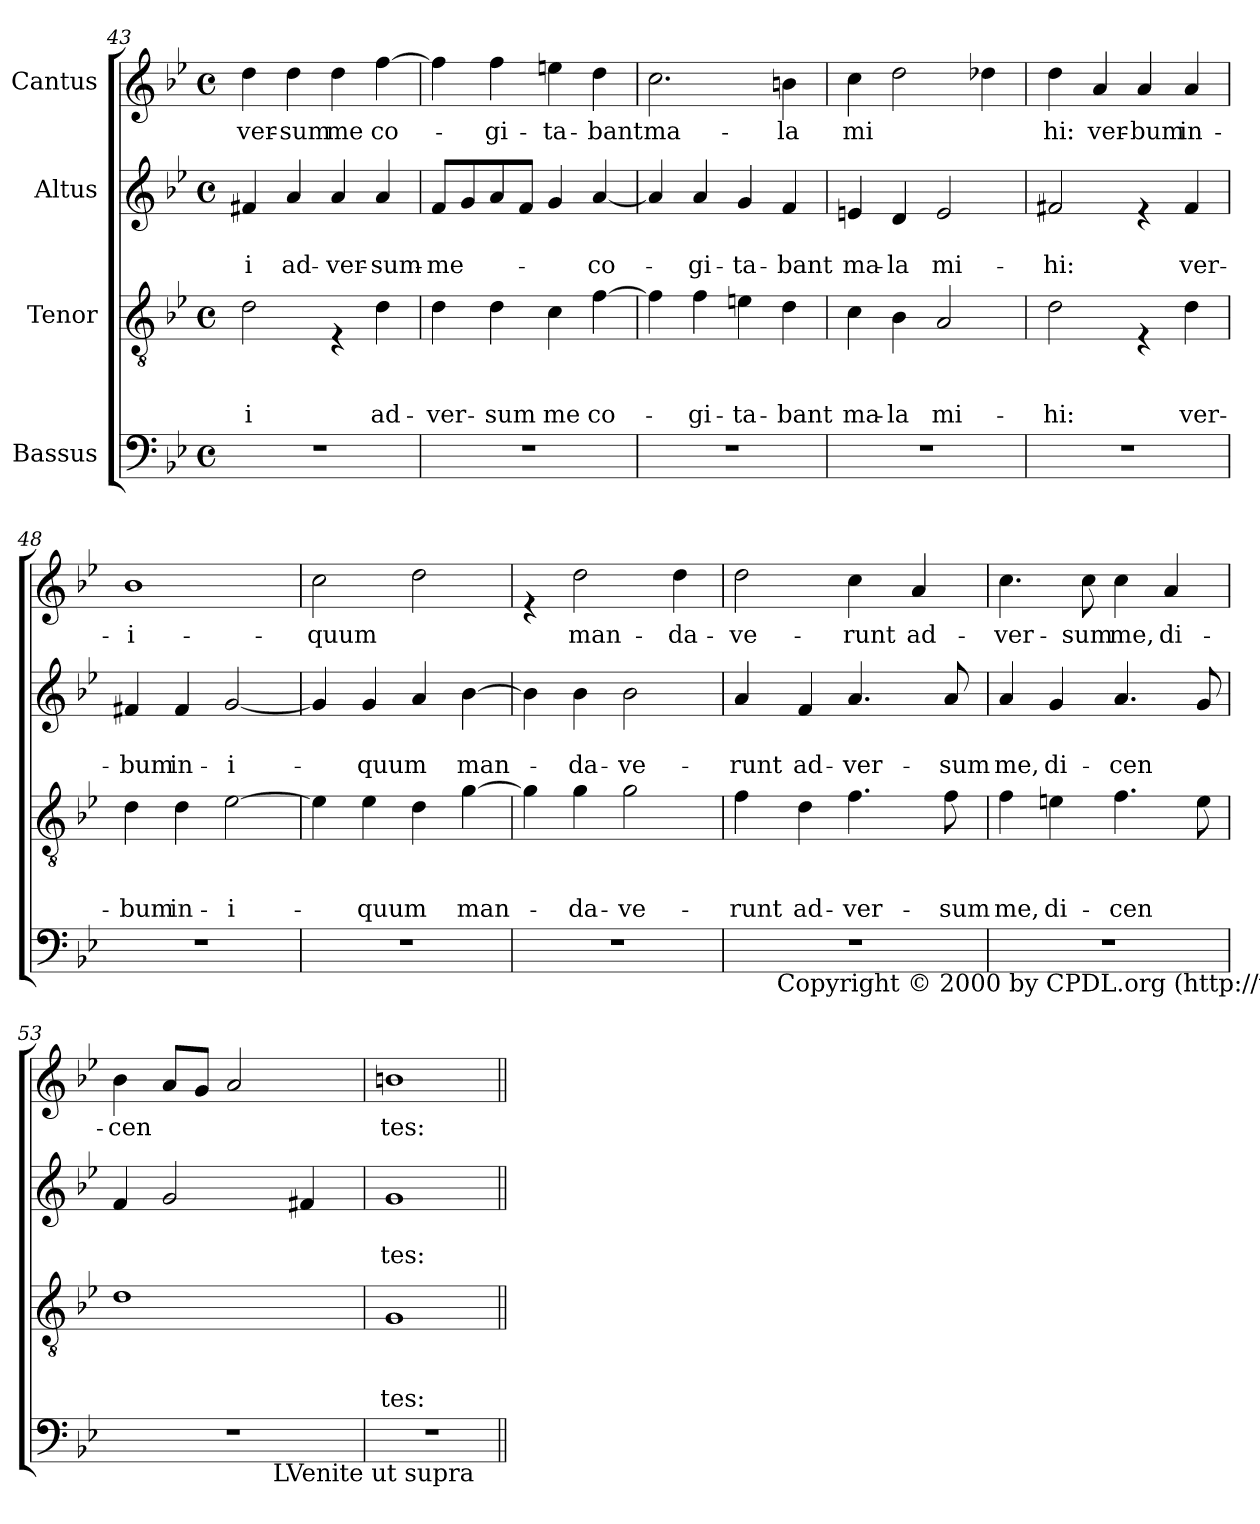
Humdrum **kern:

**kern	**kern	**text	**text	**text	**kern	**text	**text	**kern	**text
*part4	*part3	*part3	*part3	*part3	*part2	*part2	*part2	*part1	*part1
*staff4	*staff3	*staff3	*staff3	*staff3	*staff2	*staff2	*staff2	*staff1	*staff1
*I"Bassus	*I"Tenor	*	*	*	*I"Altus	*	*	*I"Cantus	*
*clefF4	*clefGv2	*	*	*	*clefG2	*	*	*clefG2	*
*k[b-e-]	*k[b-e-]	*	*	*	*k[b-e-]	*	*	*k[b-e-]	*
*B-:	*B-:	*	*	*	*B-:	*	*	*B-:	*
*M4/4	*M4/4	*	*	*	*M4/4	*	*	*M4/4	*
*met(c)	*met(c)	*	*	*	*met(c)	*	*	*met(c)	*
=43	=43	=43	=43	=43	=43	=43	=43	=43	=43
!	!	!	!	!LO:LY:b	!	!	!LO:LY:b	!	!LO:LY:b
1r	2d\	.	.	-i	4f#X/	.	-i	4dd\	-ver-
!	!	!	!	!	!	!	!LO:LY:b	!	!LO:LY:b
.	.	.	.	.	4a/	.	ad-	4dd\	-sum
!	!	!	!	!	!	!	!LO:LY:b	!	!LO:LY:b
.	4rE	.	.	.	4a/	.	-ver-	4dd\	me
!	!	!	!	!LO:LY:b	!	!	!LO:LY:b	!	!LO:LY:b
.	4d\	.	.	ad-	4a/	.	-sum-	[>4ff\	co-
=44	=44	=44	=44	=44	=44	=44	=44	=44	=44
!	!	!	!	!LO:LY:b	!	!	!LO:LY:b	!	!
1r	4d\	.	.	-ver-	8f/L	.	-me-	4ff\]	.
.	.	.	.	.	8g/	.	.	.	.
!	!	!	!	!LO:LY:b	!	!	!	!	!LO:LY:b
.	4d\	.	.	-sum	8a/	.	.	4ff\	-gi-
.	.	.	.	.	8f/J	.	.	.	.
!	!	!	!	!LO:LY:b	!	!	!	!	!LO:LY:b
.	4c\	.	.	me	4g/	.	.	4een\	-ta-
!	!	!	!	!LO:LY:b	!	!	!LO:LY:b	!	!LO:LY:b
.	[>4f\	.	.	co-	[<4a/	.	-co-	4dd\	-bant
!!LO:LB:g=z
=45	=45	=45	=45	=45	=45	=45	=45	=45	=45
!	!	!	!	!	!	!	!	!	!LO:LY:b
1r	4f\]	.	.	.	4a/]	.	.	2.cc\	ma-
!	!	!	!	!LO:LY:b	!	!	!LO:LY:b	!	!
.	4f\	.	.	-gi-	4a/	.	-gi-	.	.
!	!	!	!	!LO:LY:b	!	!	!LO:LY:b	!	!
.	4en\	.	.	-ta-	4g/	.	-ta-	.	.
!	!	!	!	!LO:LY:b	!	!	!LO:LY:b	!	!LO:LY:b
.	4d\	.	.	-bant	4f/	.	-bant	4bn\	-la
=46	=46	=46	=46	=46	=46	=46	=46	=46	=46
!	!	!	!	!LO:LY:b	!	!	!LO:LY:b	!	!LO:LY:b
1r	4c\	.	.	ma-	4en/	.	ma-	4cc\	mi
!	!	!	!	!LO:LY:b	!	!	!LO:LY:b	!	!
.	4B-\	.	.	-la	4d/	.	-la	2dd\	.
!	!	!	!	!LO:LY:b	!	!	!LO:LY:b	!	!
.	2A/	.	.	mi-	2e/	.	mi-	.	.
.	.	.	.	.	.	.	.	4dd-X\	.
=47	=47	=47	=47	=47	=47	=47	=47	=47	=47
!	!	!	!	!LO:LY:b	!	!	!LO:LY:b	!	!LO:LY:b
1r	2d\	.	.	-hi:	2f#X/	.	-hi:	4dd\	hi:
!	!	!	!	!	!	!	!	!	!LO:LY:b
.	.	.	.	.	.	.	.	4a/	ver-
!	!	!	!	!	!	!	!	!	!LO:LY:b
.	4rE	.	.	.	4re	.	.	4a/	-bum
!	!	!	!	!LO:LY:b	!	!	!LO:LY:b	!	!LO:LY:b
.	4d\	.	.	ver-	4f#/	.	ver-	4a/	in-
=48	=48	=48	=48	=48	=48	=48	=48	=48	=48
!	!	!	!	!LO:LY:b	!	!	!LO:LY:b	!	!LO:LY:b
1r	4d\	.	.	-bum	4f#X/	.	-bum	1b-	-i-
!	!	!	!	!LO:LY:b	!	!	!LO:LY:b	!	!
.	4d\	.	.	in-	4f#/	.	in-	.	.
!	!	!	!	!LO:LY:b	!	!	!LO:LY:b	!	!
.	[>2e-\	.	.	-i-	[<2g/	.	-i-	.	.
=49	=49	=49	=49	=49	=49	=49	=49	=49	=49
!	!	!	!	!	!	!	!	!	!LO:LY:b
1r	4e-\]	.	.	.	4g/]	.	.	2cc\	-quum
!	!	!	!	!LO:LY:b	!	!	!LO:LY:b	!	!
.	4e-\	.	.	-quum	4g/	.	-quum	.	.
.	4d\	.	.	.	4a/	.	.	2dd\	.
!	!	!	!	!LO:LY:b	!	!	!LO:LY:b	!	!
.	[>4g\	.	.	man-	[>4b-\	.	man-	.	.
!!LO:LB:g=z
=50	=50	=50	=50	=50	=50	=50	=50	=50	=50
1r	4g\]	.	.	.	4b-\]	.	.	4re	.
!	!	!	!	!LO:LY:b	!	!	!LO:LY:b	!	!LO:LY:b
.	4g\	.	.	-da-	4b-\	.	-da-	2dd\	man-
!	!	!	!	!LO:LY:b	!	!	!LO:LY:b	!	!
.	2g\	.	.	-ve-	2b-\	.	-ve-	.	.
!	!	!	!	!	!	!	!	!	!LO:LY:b
.	.	.	.	.	.	.	.	4dd\	-da-
=51	=51	=51	=51	=51	=51	=51	=51	=51	=51
!	!	!	!	!LO:LY:b	!	!	!LO:LY:b	!	!LO:LY:b
*^	*	*	*	*	*	*	*	*	*
1r	8.ryy	4f\	.	.	-runt	4a/	.	-runt	2dd\	-ve-
!	!LO:TX:b:t=Copyright © 2000 by CPDL.org (http&colon;//ww.cpdl.org)	!	!	!	!	!	!	!	!	!
.	2ryy	.	.	.	.	.	.	.	.	.
!	!	!	!	!	!LO:LY:b	!	!	!LO:LY:b	!	!
.	.	4d\	.	.	ad-	4f/	.	ad-	.	.
!	!	!	!	!	!LO:LY:b	!	!	!LO:LY:b	!	!LO:LY:b
.	.	4.f\	.	.	-ver-	4.a/	.	-ver-	4cc\	-runt
.	4ryy	.	.	.	.	.	.	.	.	.
!	!	!	!	!	!	!	!	!	!	!LO:LY:b
.	.	.	.	.	.	.	.	.	4a/	ad-
!	!	!	!	!	!LO:LY:b	!	!	!LO:LY:b	!	!
.	.	8f\	.	.	-sum	8a/	.	-sum	.	.
.	16ryy	.	.	.	.	.	.	.	.	.
=52	=52	=52	=52	=52	=52	=52	=52	=52	=52	=52
!	!	!	!	!	!LO:LY:b	!	!	!LO:LY:b	!	!LO:LY:b
*v	*v	*	*	*	*	*	*	*	*	*
1r	4f\	.	.	me,	4a/	.	me,	4.cc\	-ver-
!	!	!	!	!LO:LY:b	!	!	!LO:LY:b	!	!
.	4en\	.	.	di-	4g/	.	di-	.	.
!	!	!	!	!	!	!	!	!	!LO:LY:b
.	.	.	.	.	.	.	.	8cc\	-sum
!	!	!	!	!LO:LY:b	!	!	!LO:LY:b	!	!LO:LY:b
.	4.f\	.	.	-cen	4.a/	.	-cen	4cc\	me,
!	!	!	!	!	!	!	!	!	!LO:LY:b
.	.	.	.	.	.	.	.	4a/	di-
.	8e\	.	.	.	8g/	.	.	.	.
=53	=53	=53	=53	=53	=53	=53	=53	=53	=53
!	!	!	!	!	!	!	!	!	!LO:LY:b
*^	*	*	*	*	*	*	*	*	*
1r	2ryy	1d	.	.	.	4f/	.	.	4b-\	-cen
.	.	.	.	.	.	2g/	.	.	8a/L	.
.	.	.	.	.	.	.	.	.	8g/J	.
.	8ryy	.	.	.	.	.	.	.	2a/	.
.	32ryy	.	.	.	.	.	.	.	.	.
!	!LO:TX:b:t=LVenite ut supra	!	!	!	!	!	!	!	!	!
.	4ryy	.	.	.	.	.	.	.	.	.
.	.	.	.	.	.	4f#X/	.	.	.	.
.	16.ryy	.	.	.	.	.	.	.	.	.
=54	=54	=54	=54	=54	=54	=54	=54	=54	=54	=54
!	!	!	!	!	!LO:LY:b	!	!	!LO:LY:b	!	!LO:LY:b
*v	*v	*	*	*	*	*	*	*	*	*
1r	1G	.	.	tes:	1g	.	tes:	1bn	tes:
=||	=||	=||	=||	=||	=||	=||	=||	=||	=||
*-	*-	*-	*-	*-	*-	*-	*-	*-	*-
